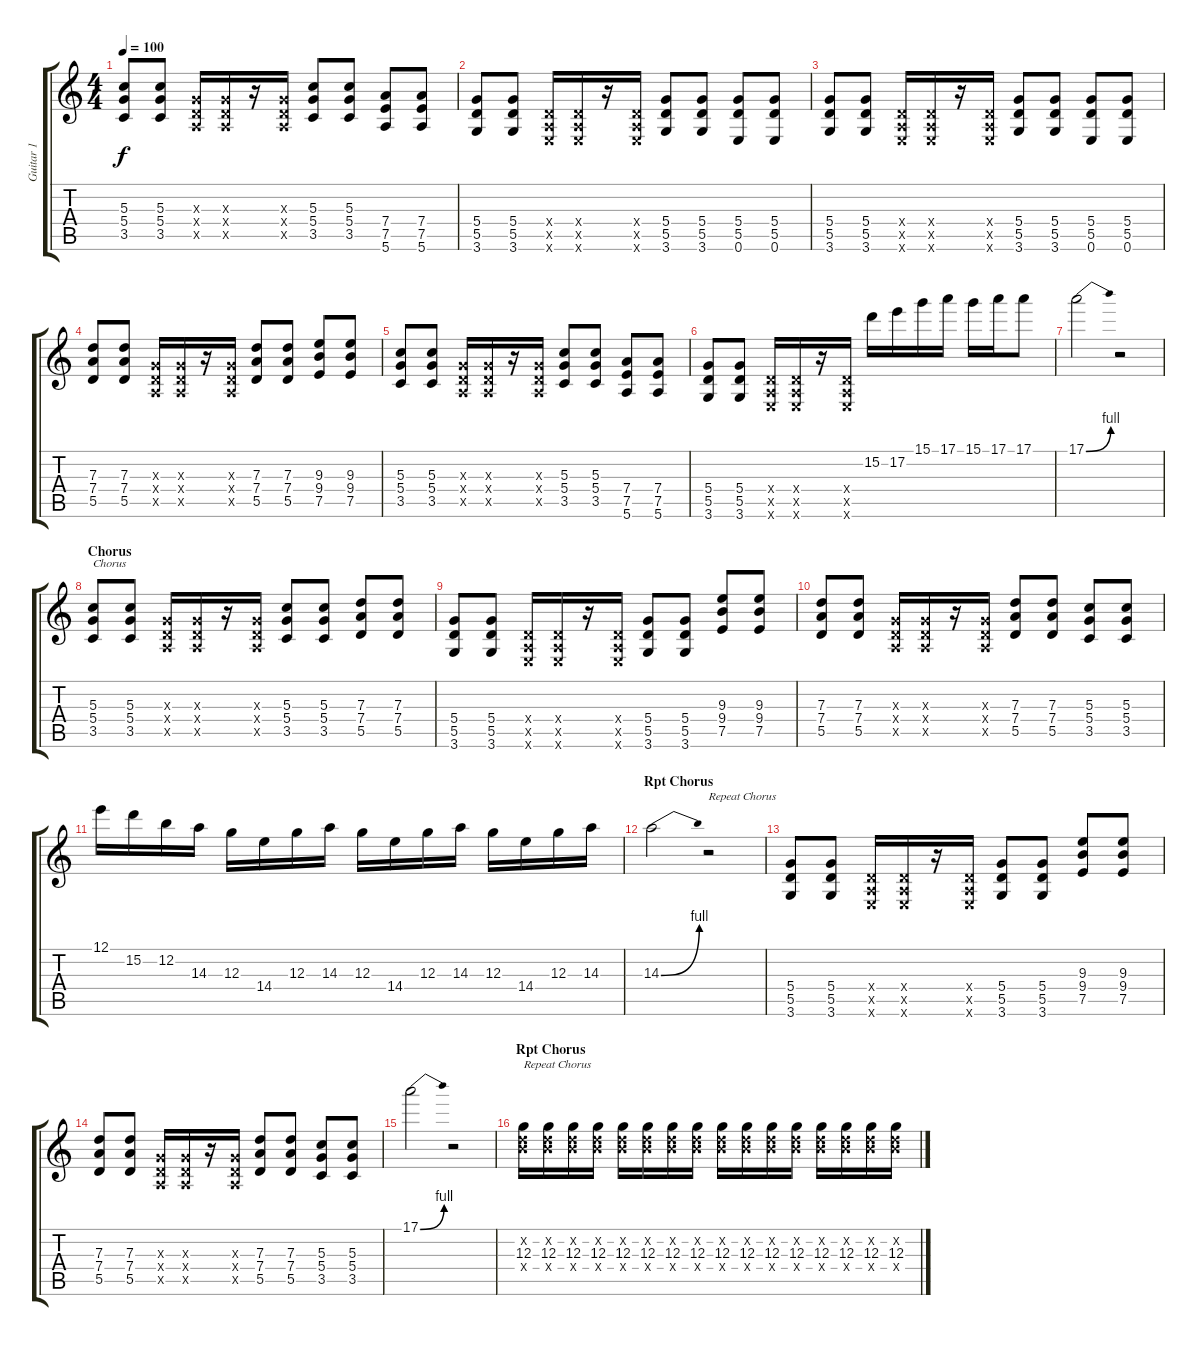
\track ("Guitar 1" "Guitar 1") {instrument distortionguitar}
\staff {score tabs}
\tuning (E4 B3 G3 D3 A2 E2) {hide}
\ts (4 4)
\tempo 100
\clef g2
\ks c
(5.3 5.4 3.5).8{dy f} (5.3 5.4 3.5).8 (0.3{x} 0.4{x} 0.5{x}).16 (0.3{x} 0.4{x} 0.5{x}).16 r.16 (0.3{x} 0.4{x} 0.5{x}).16 (5.3 5.4 3.5).8 (5.3 5.4 3.5).8 (7.4 7.5 5.6).8 (7.4 7.5 5.6).8 |
(5.4 5.5 3.6).8 (5.4 5.5 3.6).8 (0.4{x} 0.5{x} 0.6{x}).16 (0.4{x} 0.5{x} 0.6{x}).16 r.16 (0.4{x} 0.5{x} 0.6{x}).16 (5.4 5.5 3.6).8 (5.4 5.5 3.6).8 (5.4 5.5 0.6).8 (5.4 5.5 0.6).8 |
(5.4 5.5 3.6).8 (5.4 5.5 3.6).8 (0.4{x} 0.5{x} 0.6{x}).16 (0.4{x} 0.5{x} 0.6{x}).16 r.16 (0.4{x} 0.5{x} 0.6{x}).16 (5.4 5.5 3.6).8 (5.4 5.5 3.6).8 (5.4 5.5 0.6).8 (5.4 5.5 0.6).8 |
(7.3 7.4 5.5).8 (7.3 7.4 5.5).8 (0.3{x} 0.4{x} 0.5{x}).16 (0.3{x} 0.4{x} 0.5{x}).16 r.16 (0.3{x} 0.4{x} 0.5{x}).16 (7.3 7.4 5.5).8 (7.3 7.4 5.5).8 (9.3 9.4 7.5).8 (9.3 9.4 7.5).8 |
(5.3 5.4 3.5).8 (5.3 5.4 3.5).8 (0.3{x} 0.4{x} 0.5{x}).16 (0.3{x} 0.4{x} 0.5{x}).16 r.16 (0.3{x} 0.4{x} 0.5{x}).16 (5.3 5.4 3.5).8 (5.3 5.4 3.5).8 (7.4 7.5 5.6).8 (7.4 7.5 5.6).8 |
(5.4 5.5 3.6).8 (5.4 5.5 3.6).8 (0.4{x} 0.5{x} 0.6{x}).16 (0.4{x} 0.5{x} 0.6{x}).16 r.16 (0.4{x} 0.5{x} 0.6{x}).16 15.2.16 17.2.16 15.1.16 17.1.16 15.1.16 17.1.16 17.1.8 |
17.1{be (bend 0 0 60 4)}.2 r.2 |
\section ("" "Chorus")
(5.3 5.4 3.5).8{txt "Chorus"} (5.3 5.4 3.5).8 (0.3{x} 0.4{x} 0.5{x}).16 (0.3{x} 0.4{x} 0.5{x}).16 r.16 (0.3{x} 0.4{x} 0.5{x}).16 (5.3 5.4 3.5).8 (5.3 5.4 3.5).8 (7.3 7.4 5.5).8 (7.3 7.4 5.5).8 |
(5.4 5.5 3.6).8 (5.4 5.5 3.6).8 (0.4{x} 0.5{x} 0.6{x}).16 (0.4{x} 0.5{x} 0.6{x}).16 r.16 (0.4{x} 0.5{x} 0.6{x}).16 (5.4 5.5 3.6).8 (5.4 5.5 3.6).8 (9.3 9.4 7.5).8 (9.3 9.4 7.5).8 |
(7.3 7.4 5.5).8 (7.3 7.4 5.5).8 (0.3{x} 0.4{x} 0.5{x}).16 (0.3{x} 0.4{x} 0.5{x}).16 r.16 (0.3{x} 0.4{x} 0.5{x}).16 (7.3 7.4 5.5).8 (7.3 7.4 5.5).8 (5.3 5.4 3.5).8 (5.3 5.4 3.5).8 |
12.1.16 15.2.16 12.2.16 14.3.16 12.3.16 14.4.16 12.3.16 14.3.16 12.3.16 14.4.16 12.3.16 14.3.16 12.3.16 14.4.16 12.3.16 14.3.16 |
\section ("" "Rpt Chorus")
14.3{be (bend 0 0 60 4)}.2 r.2{txt "Repeat Chorus"} |
(5.4 5.5 3.6).8 (5.4 5.5 3.6).8 (0.4{x} 0.5{x} 0.6{x}).16 (0.4{x} 0.5{x} 0.6{x}).16 r.16 (0.4{x} 0.5{x} 0.6{x}).16 (5.4 5.5 3.6).8 (5.4 5.5 3.6).8 (9.3 9.4 7.5).8 (9.3 9.4 7.5).8 |
(7.3 7.4 5.5).8 (7.3 7.4 5.5).8 (0.3{x} 0.4{x} 0.5{x}).16 (0.3{x} 0.4{x} 0.5{x}).16 r.16 (0.3{x} 0.4{x} 0.5{x}).16 (7.3 7.4 5.5).8 (7.3 7.4 5.5).8 (5.3 5.4 3.5).8 (5.3 5.4 3.5).8 |
17.1{be (bend 0 0 60 4)}.2 r.2 |
\section ("" "Rpt Chorus")
(0.2{x} 12.3 12.4{x}).16{txt "Repeat Chorus"} (0.2{x} 12.3 12.4{x}).16 (0.2{x} 12.3 12.4{x}).16 (0.2{x} 12.3 12.4{x}).16 (0.2{x} 12.3 12.4{x}).16 (0.2{x} 12.3 12.4{x}).16 (0.2{x} 12.3 12.4{x}).16 (0.2{x} 12.3 12.4{x}).16 (0.2{x} 12.3 12.4{x}).16 (0.2{x} 12.3 12.4{x}).16 (0.2{x} 12.3 12.4{x}).16 (0.2{x} 12.3 12.4{x}).16 (0.2{x} 12.3 12.4{x}).16 (0.2{x} 12.3 12.4{x}).16 (0.2{x} 12.3 12.4{x}).16 (0.2{x} 12.3 12.4{x}).16
